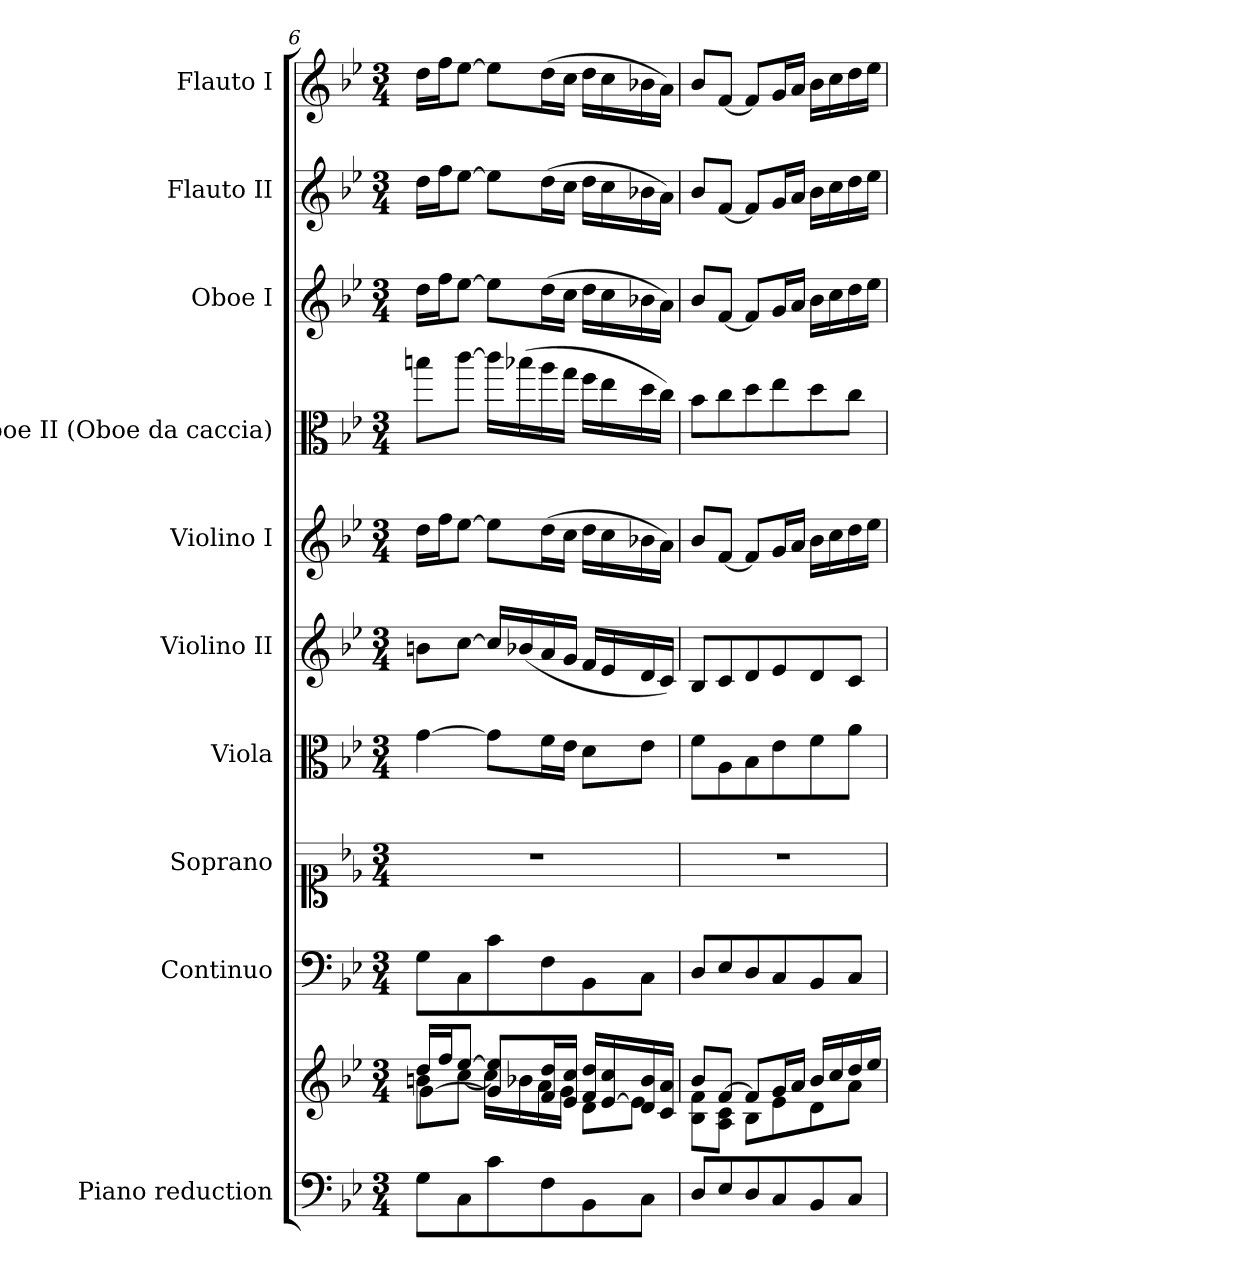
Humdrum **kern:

**kern	**kern	**kern	**kern	**kern	**kern	**kern	**kern	**kern	**kern	**kern
*part10	*part10	*part9	*part8	*part7	*part6	*part5	*part4	*part3	*part2	*part1
*staff11	*staff10	*staff9	*staff8	*staff7	*staff6	*staff5	*staff4	*staff3	*staff2	*staff1
*I"Piano reduction	*	*I"Continuo	*I"Soprano	*I"Viola	*I"Violino II	*I"Violino I	*I"Oboe II (Oboe da caccia)	*I"Oboe I	*I"Flauto II	*I"Flauto I
*I'Pno	*	*	*	*I'Vla	*I'Vln	*I'Vln	*	*I'Ob	*I'Fl	*I'Fl
*clefF4	*clefG2	*clefF4	*clefC1	*clefC3	*clefG2	*clefG2	*clefC3	*clefG2	*clefG2	*clefG2
*	*	*	*	*	*	*	*ITrd12c21	*	*	*
*k[b-e-]	*k[b-e-]	*k[b-e-]	*k[b-e-]	*k[b-e-]	*k[b-e-]	*k[b-e-]	*k[b-e-]	*k[b-e-]	*k[b-e-]	*k[b-e-]
*M3/4	*M3/4	*M3/4	*M3/4	*M3/4	*M3/4	*M3/4	*M3/4	*M3/4	*M3/4	*M3/4
=6	=6	=6	=6	=6	=6	=6	=6	=6	=6	=6
*	*^	*	*	*	*	*	*	*	*	*
*	*	*^	*	*	*	*	*	*	*	*	*
8G\L	16dd/LL	8bn\L	[4g\	8G\L	2.r	[4g\	8bn\L	16dd\LL	8bn\L	16dd\LL	16dd\LL	16dd\LL
.	16ff/J	.	.	.	.	.	.	16ff\J	.	16ff\J	16ff\J	16ff\J
8C\	[8ee-/J	[8cc\J	.	8C\	.	.	[8cc\J	[8ee-\J	[8cc\J	[8ee-\J	[8ee-\J	[8ee-\J
8c\	8g/] 8ee-/]L	16cc\LL]	4ryy	8c\	.	8g\L]	16cc/LL]	8ee-\L]	16cc\LL]	8ee-\L]	8ee-\L]	8ee-\L]
.	.	16b-X\	.	.	.	.	(<16b-X/	.	(>16b-X\	.	.	.
8F\	16f/ 16dd/L	16a\	.	8F\	.	16f\L	16a/	(>16dd\L	16a\	(>16dd\L	(>16dd\L	(>16dd\L
.	16e-/ 16cc/JJ	16g\JJ	.	.	.	16e-\JJ	16g/JJ	16cc\JJ	16g\JJ	16cc\JJ	16cc\JJ	16cc\JJ
8BB-\	16f/ 16dd/LL	8d\L	4ryy	8BB-\	.	8d\L	16f/LL	16dd\LL	16f\LL	16dd\LL	16dd\LL	16dd\LL
.	[16e-/ 16cc/	.	.	.	.	.	16e-/	16cc\	16e-\	16cc\	16cc\	16cc\
8C\J	16d/ 16b-/	8e-\J]	.	8C\J	.	8e-\J	16d/	16b-X\	16d\	16b-X\	16b-X\	16b-X\
.	16c/ 16a/JJ	.	.	.	.	.	16c/JJ)	16a\JJ)	16c\JJ)	16a\JJ)	16a\JJ)	16a\JJ)
*	*	*v	*v	*	*	*	*	*	*	*	*	*
=7	=7	=7	=7	=7	=7	=7	=7	=7	=7	=7	=7
8D/L	8b-/L	8B-\ 8f\L	8D/L	2.r	8f\L	8B-/L	8b-/L	8B-\L	8b-/L	8b-/L	8b-/L
8E-/	[8f/J	8A\ 8c\J	8E-/	.	8A\	8c/	[8f/J	8c\	[8f/J	[8f/J	[8f/J
8D/	8f/L]	8B-\L	8D/	.	8B-\	8d/	8f/L]	8d\	8f/L]	8f/L]	8f/L]
8C/	16g/L	8e-\	8C/	.	8e-\	8e-/	16g/L	8e-\	16g/L	16g/L	16g/L
.	16a/JJ	.	.	.	.	.	16a/JJ	.	16a/JJ	16a/JJ	16a/JJ
8BB-/	16b-/LL	8d\	8BB-/	.	8f\	8d/	16b-\LL	8d\	16b-\LL	16b-\LL	16b-\LL
.	16cc/	.	.	.	.	.	16cc\	.	16cc\	16cc\	16cc\
8C/J	16dd/	8a\J	8C/J	.	8a\J	8c/J	16dd\	8c\J	16dd\	16dd\	16dd\
.	16ee-/JJ	.	.	.	.	.	16ee-\JJ	.	16ee-\JJ	16ee-\JJ	16ee-\JJ
*	*v	*v	*	*	*	*	*	*	*	*	*
=	=	=	=	=	=	=	=	=	=	=
*-	*-	*-	*-	*-	*-	*-	*-	*-	*-	*-
